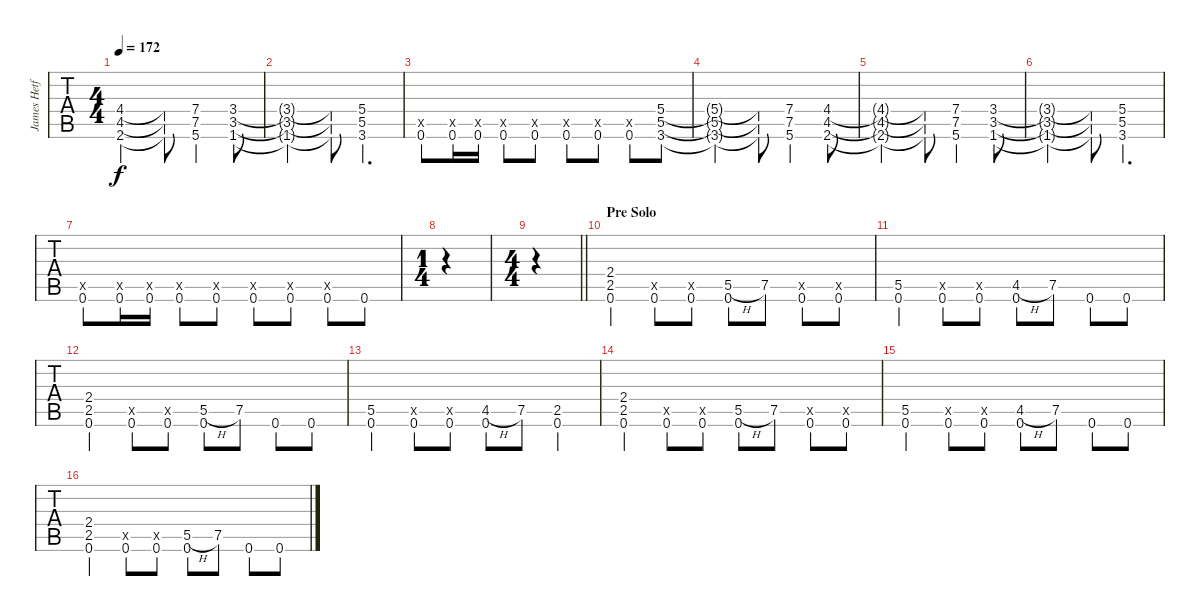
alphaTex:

\track ("James Hetfield" "James Hetf") {instrument distortionguitar}
\staff {tabs}
\tuning (E4 B3 G3 D3 A2 E2) {hide}
\ts (4 4)
\tempo 172
\clef g2
\ks c
(4.4{t} 4.5{t} 2.6{t}).2{dy f} (4.4{t} 4.5{t} 2.6{t}).8 (7.4 7.5 5.6).4 (3.4 3.5 1.6).8 |
(3.4{t} 3.5{t} 1.6{t}).2 (3.4{t} 3.5{t} 1.6{t}).8 (5.4 5.5 3.6).4{d} |
(0.5{x} 0.6).8 (0.5{x} 0.6).16 (0.5{x} 0.6).16 (0.5{x} 0.6).8 (0.5{x} 0.6).8 (0.5{x} 0.6).8 (0.5{x} 0.6).8 (0.5{x} 0.6).8 (5.4 5.5 3.6).8 |
(5.4{t} 5.5{t} 3.6{t}).2 (5.4{t} 5.5{t} 3.6{t}).8 (7.4 7.5 5.6).4 (4.4 4.5 2.6).8 |
(4.4{t} 4.5{t} 2.6{t}).2 (4.4{t} 4.5{t} 2.6{t}).8 (7.4 7.5 5.6).4 (3.4 3.5 1.6).8 |
(3.4{t} 3.5{t} 1.6{t}).2 (3.4{t} 3.5{t} 1.6{t}).8 (5.4 5.5 3.6).4{d} |
(0.5{x} 0.6).8 (0.5{x} 0.6).16 (0.5{x} 0.6).16 (0.5{x} 0.6).8 (0.5{x} 0.6).8 (0.5{x} 0.6).8 (0.5{x} 0.6).8 (0.5{x} 0.6).8 0.6.8 |
\ts (1 4)
|
\ts (4 4)
\barLineRight lightlight
|
\section ("" "Pre Solo")
(2.4 2.5 0.6).4 (0.5{x} 0.6).8 (0.5{x} 0.6).8 (5.5{h} 0.6).8 7.5.8 (0.5{x} 0.6).8 (0.5{x} 0.6).8 |
(5.5 0.6).4 (0.5{x} 0.6).8 (0.5{x} 0.6).8 (4.5{h} 0.6).8 7.5.8 0.6.8 0.6.8 |
(2.4 2.5 0.6).4 (0.5{x} 0.6).8 (0.5{x} 0.6).8 (5.5{h} 0.6).8 7.5.8 0.6.8 0.6.8 |
(5.5 0.6).4 (0.5{x} 0.6).8 (0.5{x} 0.6).8 (4.5{h} 0.6).8 7.5.8 (2.5 0.6).4 |
(2.4 2.5 0.6).4 (0.5{x} 0.6).8 (0.5{x} 0.6).8 (5.5{h} 0.6).8 7.5.8 (0.5{x} 0.6).8 (0.5{x} 0.6).8 |
(5.5 0.6).4 (0.5{x} 0.6).8 (0.5{x} 0.6).8 (4.5{h} 0.6).8 7.5.8 0.6.8 0.6.8 |
(2.4 2.5 0.6).4 (0.5{x} 0.6).8 (0.5{x} 0.6).8 (5.5{h} 0.6).8 7.5.8 0.6.8 0.6.8
